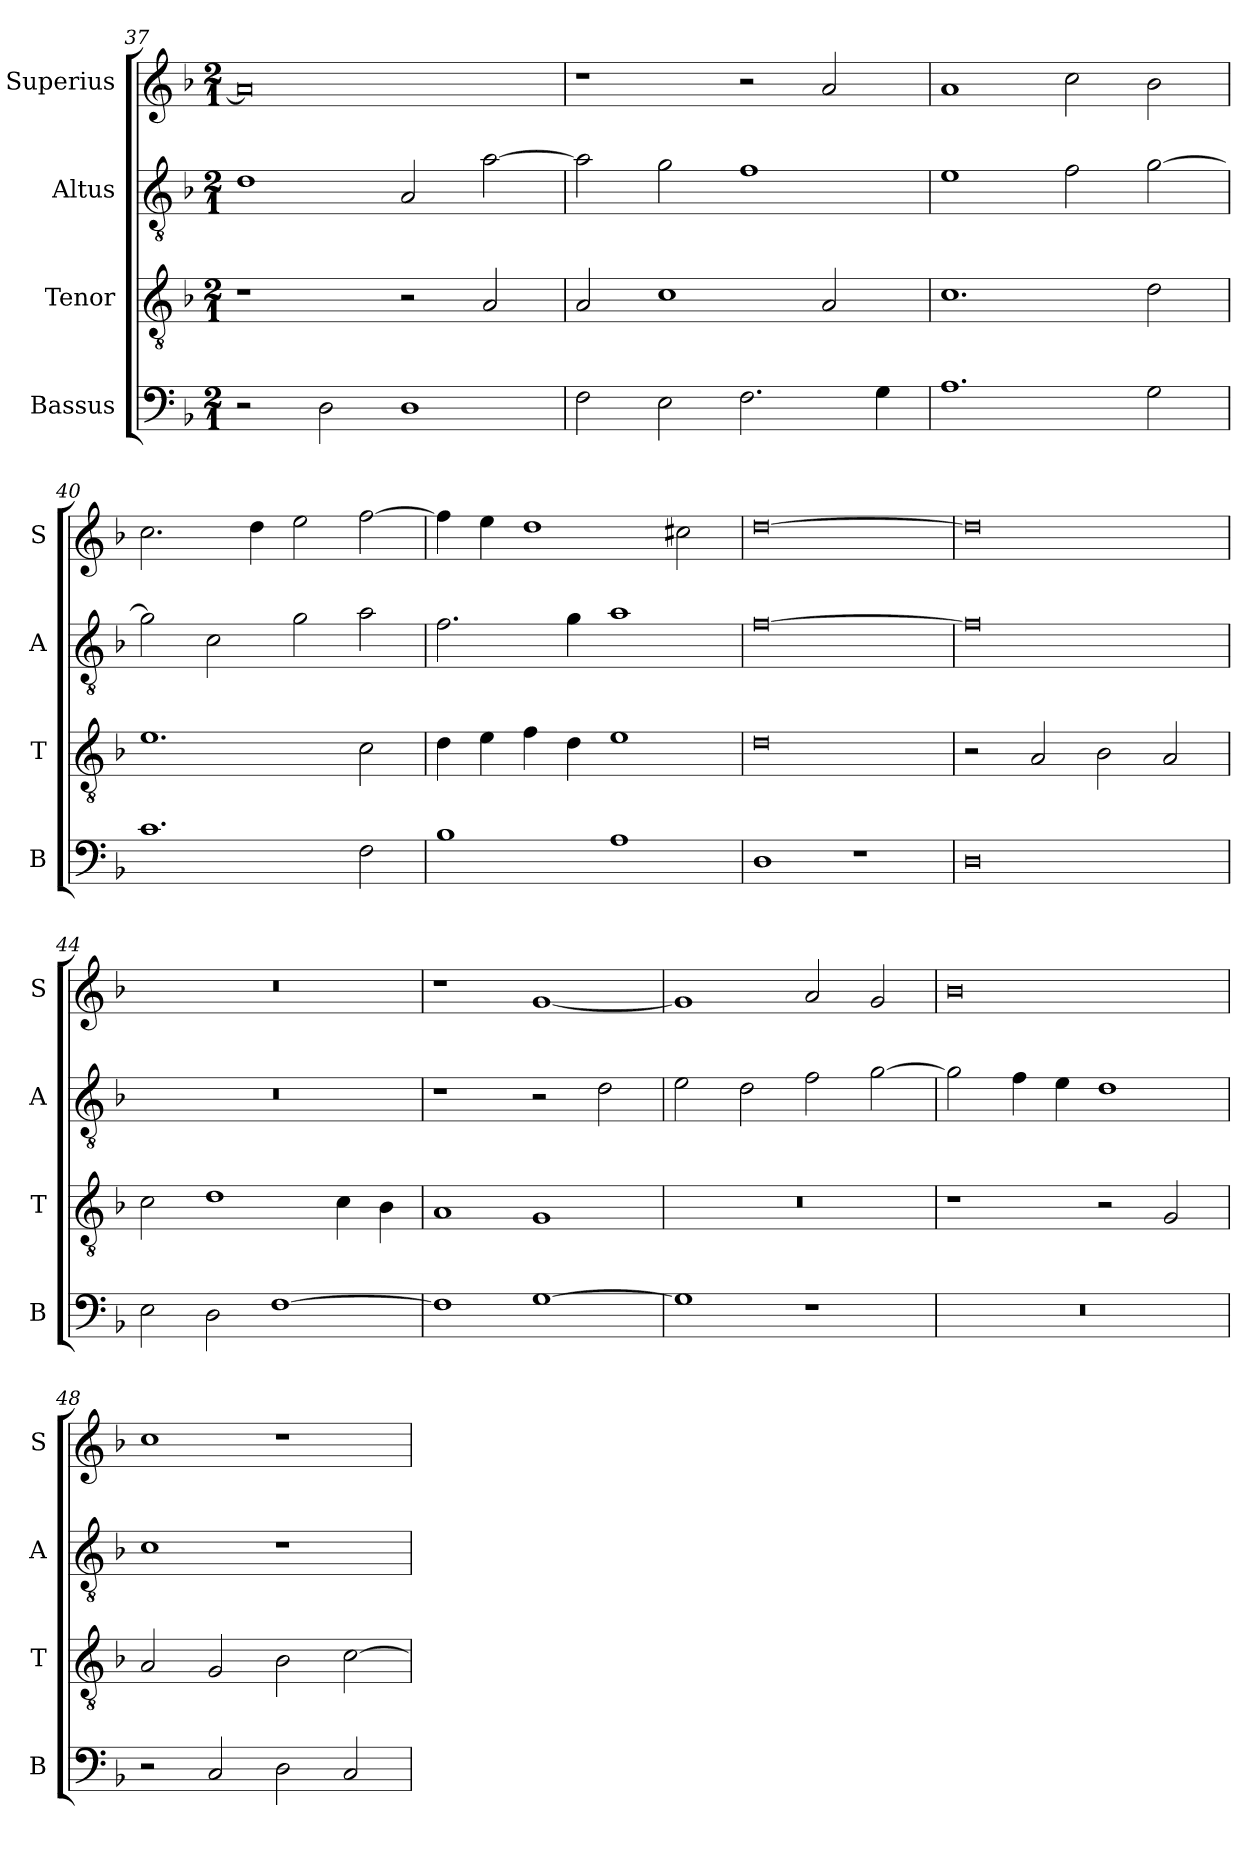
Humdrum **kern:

**kern	**kern	**kern	**kern
*part4	*part3	*part2	*part1
*staff4	*staff3	*staff2	*staff1
*I"Bassus	*I"Tenor	*I"Altus	*I"Superius
*I'B	*I'T	*I'A	*I'S
*clefF4	*clefGv2	*clefGv2	*clefG2
*k[b-]	*k[b-]	*k[b-]	*k[b-]
*F:	*F:	*F:	*F:
*M2/1	*M2/1	*M2/1	*M2/1
=37	=37	=37	=37
2r	1r	1d	0a]
2D	.	.	.
1D	2r	2A	.
.	2A	[2a	.
=38	=38	=38	=38
2F	2A	2a]	1r
2E	1c	2g	.
2.F	.	1f	2r
.	2A	.	2a
4G	.	.	.
=39	=39	=39	=39
1.A	1.c	1e	1a
.	.	2f	2cc
2G	2d	[2g	2b-
=40	=40	=40	=40
1.c	1.e	2g]	2.cc
.	.	2c	.
.	.	.	4dd
.	.	2g	2ee
2F	2c	2a	[2ff
=41	=41	=41	=41
1B-	4d	2.f	4ff]
.	4e	.	4ee
.	4f	.	1dd
.	4d	4g	.
1A	1e	1a	.
.	.	.	2cc#X
=42	=42	=42	=42
1D	0d	[0f	[0dd
1r	.	.	.
=43	=43	=43	=43
0D	2r	0f]	0dd]
.	2A	.	.
.	2B-	.	.
.	2A	.	.
=44	=44	=44	=44
2E	2c	0r	0r
2D	1d	.	.
[1F	.	.	.
.	4c	.	.
.	4B-	.	.
=45	=45	=45	=45
1F]	1A	1r	1r
[1G	1G	2r	[1g
.	.	2d	.
=46	=46	=46	=46
1G]	0r	2e	1g]
.	.	2d	.
1r	.	2f	2a
.	.	[2g	2g
=47	=47	=47	=47
0r	1r	2g]	0b-
.	.	4f	.
.	.	4e	.
.	2r	1d	.
.	2G	.	.
=48	=48	=48	=48
2r	2A	1c	1cc
2C	2G	.	.
2D	2B-	1r	1r
2C	[2c	.	.
=	=	=	=
*-	*-	*-	*-
